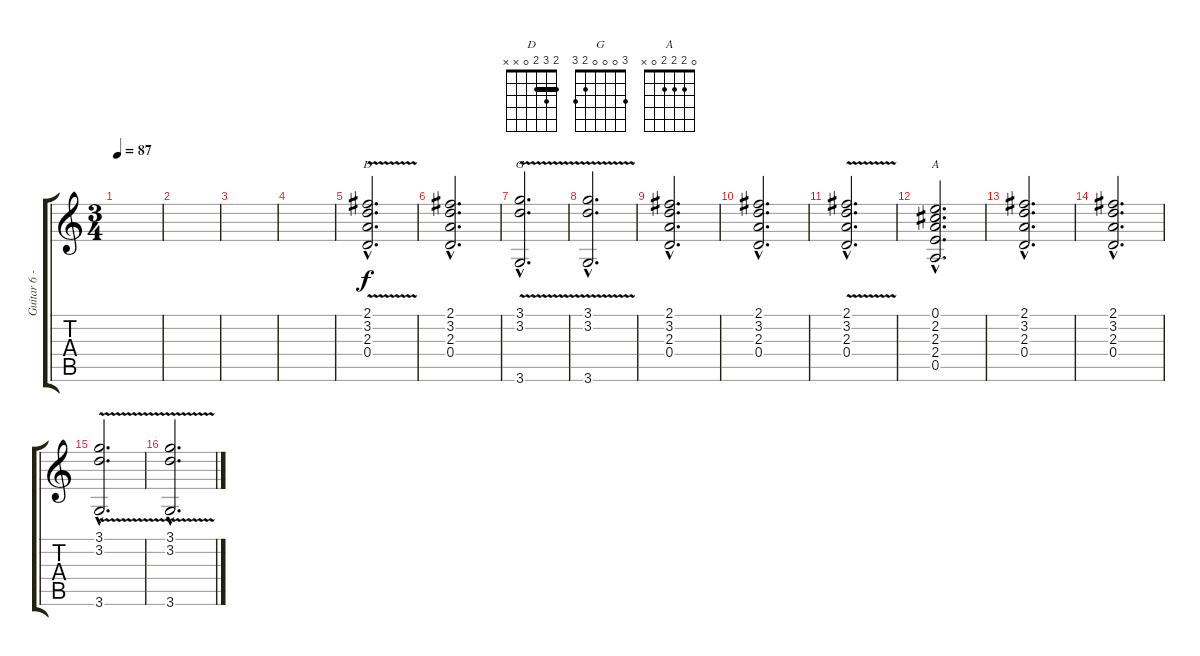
\track ("Guitar 6 - Rhythm" "Guitar 6 -") {instrument distortionguitar}
\staff {score tabs}
\tuning (E4 B3 G3 D3 A2 E2) {hide}
\chord ("D" 2 3 2 0 x x) {barre 2}
\chord ("G" 3 0 0 0 2 3)
\chord ("A" 0 2 2 2 0 x)
\ts (3 4)
\tempo 87
\clef g2
\ks c
|
|
|
|
(2.1{v hac} 3.2{hac} 2.3{hac} 0.4{hac}).2{d ch "D"} |
(2.1{hac} 3.2{hac} 2.3{hac} 0.4{hac}).2{d} |
(3.1{v hac} 3.2{hac} 3.6{hac}).2{d ch "G"} |
(3.1{v hac} 3.2{hac} 3.6{hac}).2{d} |
(2.1{hac} 3.2{hac} 2.3{hac} 0.4{hac}).2{d} |
(2.1{hac} 3.2{hac} 2.3{hac} 0.4{hac}).2{d} |
(2.1{v hac} 3.2{hac} 2.3{hac} 0.4{hac}).2{d} |
(0.1{hac} 2.2{hac} 2.3{hac} 2.4{hac} 0.5{hac}).2{d ch "A"} |
(2.1{hac} 3.2{hac} 2.3{hac} 0.4{hac}).2{d} |
(2.1{hac} 3.2{hac} 2.3{hac} 0.4{hac}).2{d} |
(3.1{v hac} 3.2{hac} 3.6{hac}).2{d} |
(3.1{v hac} 3.2{hac} 3.6{hac}).2{d}
